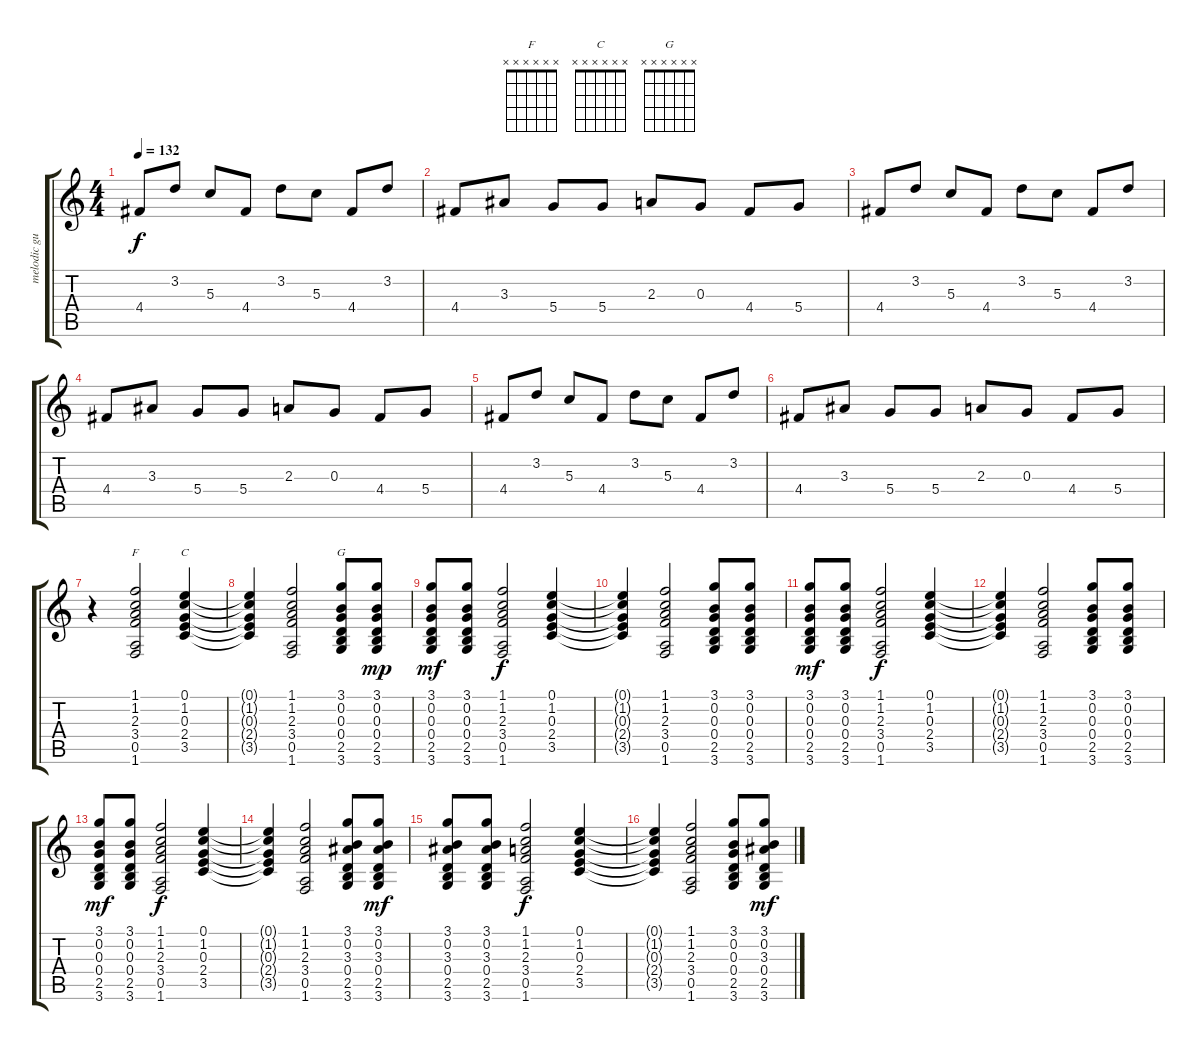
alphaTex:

\track ("melodic guitar" "melodic gu") {instrument overdrivenguitar}
\staff {score tabs}
\tuning (E4 B3 G3 D3 A2 E2) {hide}
\chord ("F" x x x x x x) {firstfret 0}
\chord ("C" x x x x x x) {firstfret 0}
\chord ("G" x x x x x x) {firstfret 0}
\ts (4 4)
\tempo 132
\clef g2
\ks c
4.4.8{dy f} 3.2.8 5.3.8 4.4.8 3.2.8 5.3.8 4.4.8 3.2.8 |
4.4.8 3.3.8 5.4.8 5.4.8 2.3.8 0.3.8 4.4.8 5.4.8 |
4.4.8 3.2.8 5.3.8 4.4.8 3.2.8 5.3.8 4.4.8 3.2.8 |
4.4.8 3.3.8 5.4.8 5.4.8 2.3.8 0.3.8 4.4.8 5.4.8 |
4.4.8 3.2.8 5.3.8 4.4.8 3.2.8 5.3.8 4.4.8 3.2.8 |
4.4.8 3.3.8 5.4.8 5.4.8 2.3.8 0.3.8 4.4.8 5.4.8 |
r.4{volume 10} (1.1 1.2 2.3 3.4 0.5 1.6).2{ch "F"} (0.1 1.2 0.3 2.4 3.5).4{ch "C"} |
(0.1{t} 1.2{t} 0.3{t} 2.4{t} 3.5{t}).4 (1.1 1.2 2.3 3.4 0.5 1.6).2 (3.1 0.2 0.3 0.4 2.5 3.6).8{ch "G"} (3.1 0.2 0.3 0.4 2.5 3.6).8{dy mp} |
(3.1 0.2 0.3 0.4 2.5 3.6).8{dy mf} (3.1 0.2 0.3 0.4 2.5 3.6).8 (1.1 1.2 2.3 3.4 0.5 1.6).2{dy f} (0.1 1.2 0.3 2.4 3.5).4 |
(0.1{t} 1.2{t} 0.3{t} 2.4{t} 3.5{t}).4 (1.1 1.2 2.3 3.4 0.5 1.6).2 (3.1 0.2 0.3 0.4 2.5 3.6).8 (3.1 0.2 0.3 0.4 2.5 3.6).8 |
(3.1 0.2 0.3 0.4 2.5 3.6).8{dy mf} (3.1 0.2 0.3 0.4 2.5 3.6).8 (1.1 1.2 2.3 3.4 0.5 1.6).2{dy f} (0.1 1.2 0.3 2.4 3.5).4 |
(0.1{t} 1.2{t} 0.3{t} 2.4{t} 3.5{t}).4 (1.1 1.2 2.3 3.4 0.5 1.6).2 (3.1 0.2 0.3 0.4 2.5 3.6).8 (3.1 0.2 0.3 0.4 2.5 3.6).8 |
(3.1 0.2 0.3 0.4 2.5 3.6).8{dy mf} (3.1 0.2 0.3 0.4 2.5 3.6).8 (1.1 1.2 2.3 3.4 0.5 1.6).2{dy f} (0.1 1.2 0.3 2.4 3.5).4 |
(0.1{t} 1.2{t} 0.3{t} 2.4{t} 3.5{t}).4 (1.1 1.2 2.3 3.4 0.5 1.6).2 (3.1 0.2 3.3 0.4 2.5 3.6).8 (3.1 0.2 3.3 0.4 2.5 3.6).8{dy mf} |
(3.1 0.2 3.3 0.4 2.5 3.6).8 (3.1 0.2 3.3 0.4 2.5 3.6).8 (1.1 1.2 2.3 3.4 0.5 1.6).2{dy f} (0.1 1.2 0.3 2.4 3.5).4 |
(0.1{t} 1.2{t} 0.3{t} 2.4{t} 3.5{t}).4 (1.1 1.2 2.3 3.4 0.5 1.6).2 (3.1 0.2 0.3 0.4 2.5 3.6).8 (3.1 0.2 3.3 0.4 2.5 3.6).8{dy mf}
